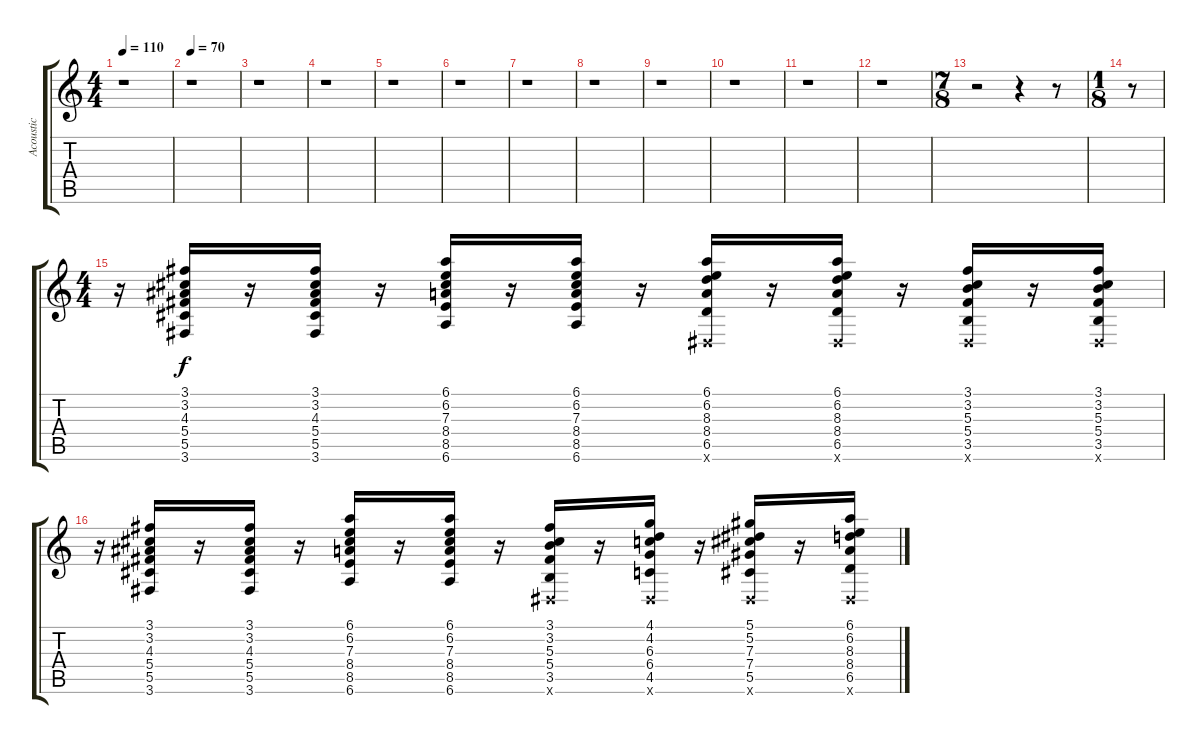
\track ("Acoustic" "Acoustic") {instrument acousticguitarsteel}
\staff {score tabs}
\tuning (Eb4 Bb3 Gb3 Db3 Ab2 Eb2) {hide}
\ts (4 4)
\tempo 110
\clef g2
\ks c
r.1{dy f} |
\tempo 70
r.1 |
r.1 |
r.1 |
r.1 |
r.1 |
r.1 |
r.1 |
r.1 |
r.1 |
r.1 |
r.1 |
\ts (7 8)
r.2 r.4 r.8 |
\ts (1 8)
r.8 |
\ts (4 4)
r.16 (3.1 3.2 4.3 5.4 5.5 3.6).16 r.16 (3.1 3.2 4.3 5.4 5.5 3.6).16 r.16 (6.1 6.2 7.3 8.4 8.5 6.6).16 r.16 (6.1 6.2 7.3 8.4 8.5 6.6).16 r.16 (6.1 6.2 8.3 8.4 6.5 0.6{x}).16 r.16 (6.1 6.2 8.3 8.4 6.5 0.6{x}).16 r.16 (3.1 3.2 5.3 5.4 3.5 0.6{x}).16 r.16 (3.1 3.2 5.3 5.4 3.5 0.6{x}).16 |
r.16 (3.1 3.2 4.3 5.4 5.5 3.6).16 r.16 (3.1 3.2 4.3 5.4 5.5 3.6).16 r.16 (6.1 6.2 7.3 8.4 8.5 6.6).16 r.16 (6.1 6.2 7.3 8.4 8.5 6.6).16 r.16 (3.1 3.2 5.3 5.4 3.5 0.6{x}).16 r.16 (4.1 4.2 6.3 6.4 4.5 0.6{x}).16 r.16 (5.1 5.2 7.3 7.4 5.5 0.6{x}).16 r.16 (6.1 6.2 8.3 8.4 6.5 0.6{x}).16
